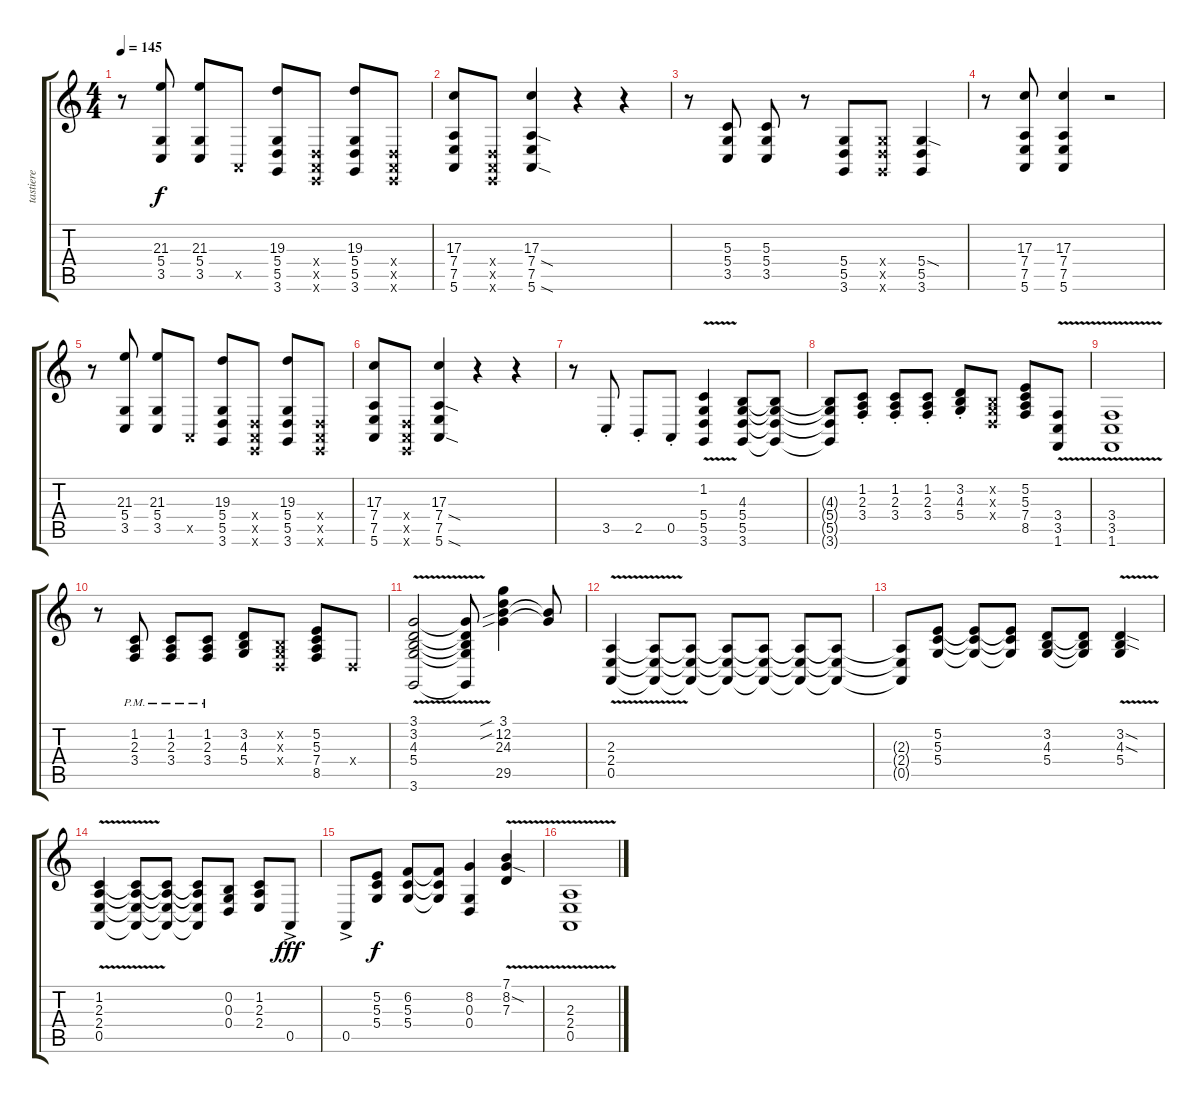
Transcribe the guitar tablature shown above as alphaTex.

\track ("tastiere" "tastiere") {instrument drawbarorgan}
\staff {score tabs}
\tuning (E4 B3 G3 D3 A2 E2) {hide}
\ts (4 4)
\tempo 145
\clef g2
\ks c
r.8{dy f} (21.3 5.4 3.5).8 (21.3 5.4 3.5).8 0.5{x}.8 (19.3 5.4 5.5 3.6).8 (0.4{x} 0.5{x} 0.6{x}).8 (19.3 5.4 5.5 3.6).8 (0.4{x} 0.5{x} 0.6{x}).8 |
(17.3 7.4 7.5 5.6).8 (0.4{x} 0.5{x} 0.6{x}).8 (17.3 7.4{sod} 7.5 5.6{sod}).4 r.4 r.4 |
r.8 (5.3 5.4 3.5).8 (5.3 5.4 3.5).8 r.8 (5.4 5.5 3.6).8 (5.4{x} 5.5{x} 3.6{x}).8 (5.4{sod} 5.5 3.6).4 |
r.8 (17.3 7.4 7.5 5.6).8 (17.3 7.4 7.5 5.6).4 r.2 |
r.8 (21.3 5.4 3.5).8 (21.3 5.4 3.5).8 0.5{x}.8 (19.3 5.4 5.5 3.6).8 (0.4{x} 0.5{x} 0.6{x}).8 (19.3 5.4 5.5 3.6).8 (0.4{x} 0.5{x} 0.6{x}).8 |
(17.3 7.4 7.5 5.6).8 (0.4{x} 0.5{x} 0.6{x}).8 (17.3 7.4{sod} 7.5 5.6{sod}).4 r.4 r.4 |
r.8 3.5{st}.8 2.5{st}.8 0.5{st}.8 (1.2 5.4{v} 5.5 3.6).4 (4.3 5.4 5.5 3.6).8 (4.3{t} 5.4{t} 5.5{t} 3.6{t}).8 |
(4.3{t} 5.4{t} 5.5{t} 3.6{t}).8 (1.2{st} 2.3 3.4).8 (1.2{st} 2.3 3.4).8 (1.2{st} 2.3 3.4).8 (3.2{st} 4.3 5.4).8 (0.2{x} 0.3{x} 0.4{x}).8 (5.2 5.3 7.4 8.5).8 (3.4{v} 3.5 1.6).8 |
(3.4{v} 3.5 1.6).1 |
r.8 (1.2{pm} 2.3 3.4).8 (1.2{pm} 2.3 3.4).8 (1.2{pm} 2.3 3.4).8 (3.2 4.3 5.4).8 (0.2{x} 0.3{x} 0.4{x}).8 (5.2 5.3 7.4 8.5).8 0.4{x}.8 |
(3.1 3.2 4.3 5.4 3.6{v}).2 (3.1{t} 3.2{t} 4.3{t} 5.4{t} 3.6{t}).8 (3.1{sib} 12.2{sib} 24.3 29.5).4 (3.1{t} 12.2{t}).8 |
(2.3{v} 2.4 0.5).4 (2.3{t} 2.4{t} 0.5{t}).8 (2.3{t} 2.4{t} 0.5{t}).8 (2.3{t} 2.4{t} 0.5{t}).8 (2.3{t} 2.4{t} 0.5{t}).8 (2.3{t} 2.4{t} 0.5{t}).8 (2.3{t} 2.4{t} 0.5{t}).8 |
(2.3{t} 2.4{t} 0.5{t}).8 (5.2 5.3 5.4).8 (5.2{t} 5.3{t} 5.4{t}).8 (5.2{t} 5.3{t} 5.4{t}).8 (3.2 4.3 5.4).8 (3.2{t} 4.3{t} 5.4{t}).8 (3.2{sod} 4.3{sod} 5.4{v}).4 |
(1.2{v} 2.3 2.4 0.5).4 (1.2{t} 2.3{t} 2.4{t} 0.5{t}).8 (1.2{t} 2.3{t} 2.4{t} 0.5{t}).8 (1.2{t} 2.3{t} 2.4{t} 0.5{t}).8 (0.2 0.3 0.4).8 (1.2 2.3 2.4).8 0.5{ac}.8{dy fff} |
0.5{ac}.8 (5.2 5.3 5.4).8{dy f} (6.2 5.3 5.4).8 (6.2{t} 5.3{t} 5.4{t}).8 (8.2 0.3 0.4).4 (7.1{v} 8.2{sod} 7.3).4 |
(2.3{v} 2.4 0.5).1
